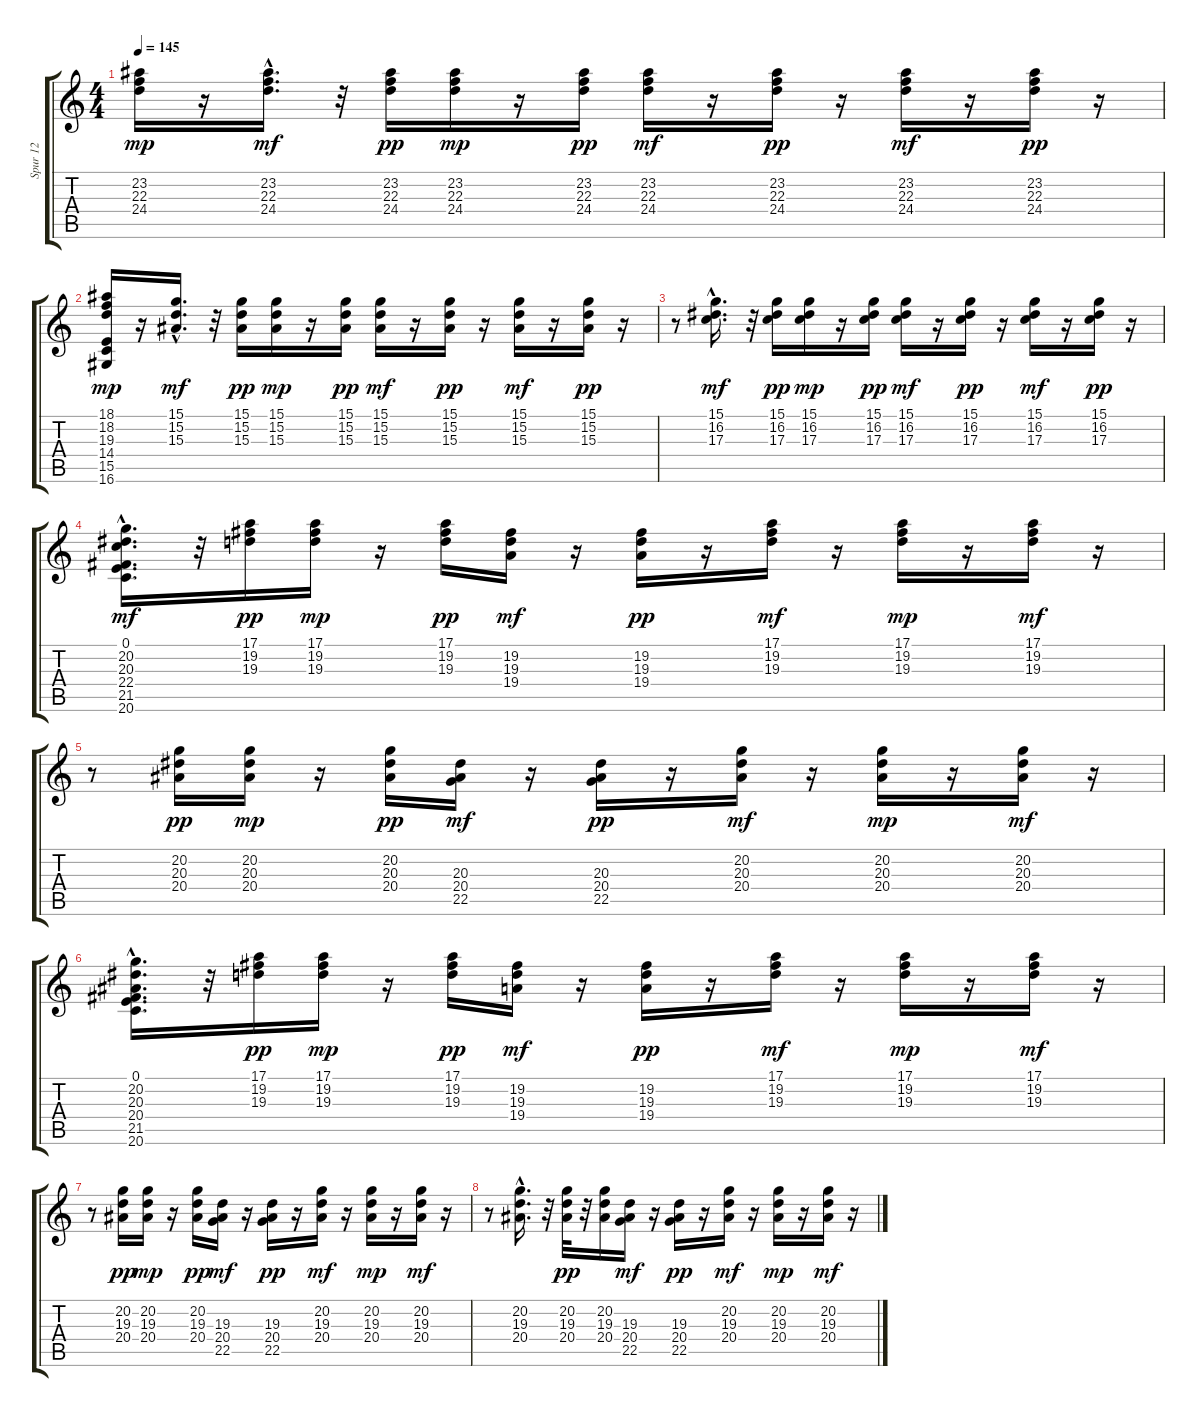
\track ("Spur 12" "Spur 12") {instrument percussiveorgan}
\staff {score tabs}
\tuning (E4 B3 G3 D3 A2 E2) {hide}
\ts (4 4)
\tempo 145
\clef g2
\ks c
(23.2 22.3 24.4).16{dy mp balance 12} r.16 (23.2{hac} 22.3{hac} 24.4{hac}).16{d dy mf} r.32 (23.2 22.3 24.4).16{dy pp balance 4} (23.2 22.3 24.4).16{dy mp balance 12} r.16 (23.2 22.3 24.4).16{dy pp balance 4} (23.2 22.3 24.4).16{dy mf balance 12} r.16 (23.2 22.3 24.4).16{dy pp balance 4} r.16 (23.2 22.3 24.4).16{dy mf balance 12} r.16 (23.2 22.3 24.4).16{dy pp balance 4} r.16 |
(18.1 18.2 19.3 14.4 15.5 16.6).16{dy mp balance 12} r.16 (15.1{hac} 15.2{hac} 15.3{hac}).16{d dy mf} r.32 (15.1 15.2 15.3).16{dy pp balance 4} (15.1 15.2 15.3).16{dy mp balance 12} r.16 (15.1 15.2 15.3).16{dy pp balance 4} (15.1 15.2 15.3).16{dy mf balance 12} r.16 (15.1 15.2 15.3).16{dy pp balance 4} r.16 (15.1 15.2 15.3).16{dy mf balance 12} r.16 (15.1 15.2 15.3).16{dy pp balance 4} r.16 |
r.8 (15.1{hac} 16.2{hac} 17.3{hac}).16{d dy mf balance 12} r.32 (15.1 16.2 17.3).16{dy pp balance 4} (15.1 16.2 17.3).16{dy mp balance 12} r.16 (15.1 16.2 17.3).16{dy pp balance 4} (15.1 16.2 17.3).16{dy mf balance 12} r.16 (15.1 16.2 17.3).16{dy pp balance 4} r.16 (15.1 16.2 17.3).16{dy mf balance 12} r.16 (15.1 16.2 17.3).16{dy pp balance 4} r.16 |
(0.1{hac} 20.2 20.3 22.4 21.5{hac} 20.6{hac}).16{d dy mf balance 12} r.32 (17.1 19.2 19.3).16{dy pp balance 4} (17.1 19.2 19.3).16{dy mp balance 12} r.16 (17.1 19.2 19.3).16{dy pp balance 4} (19.2 19.3 19.4).16{dy mf balance 12} r.16 (19.2 19.3 19.4).16{dy pp balance 4} r.16 (17.1 19.2 19.3).16{dy mf balance 12} r.16 (17.1 19.2 19.3).16{dy mp balance 4} r.16 (17.1 19.2 19.3).16{dy mf balance 12} r.16 |
r.8 (20.2 20.3 20.4).16{dy pp balance 4} (20.2 20.3 20.4).16{dy mp balance 12} r.16 (20.2 20.3 20.4).16{dy pp balance 4} (20.3 20.4 22.5).16{dy mf balance 12} r.16 (20.3 20.4 22.5).16{dy pp balance 4} r.16 (20.2 20.3 20.4).16{dy mf balance 12} r.16 (20.2 20.3 20.4).16{dy mp balance 4} r.16 (20.2 20.3 20.4).16{dy mf balance 12} r.16 |
(0.1{hac} 20.2 20.3 20.4 21.5{hac} 20.6{hac}).16{d} r.32 (17.1 19.2 19.3).16{dy pp balance 4} (17.1 19.2 19.3).16{dy mp balance 12} r.16 (17.1 19.2 19.3).16{dy pp balance 4} (19.2 19.3 19.4).16{dy mf balance 12} r.16 (19.2 19.3 19.4).16{dy pp balance 4} r.16 (17.1 19.2 19.3).16{dy mf balance 12} r.16 (17.1 19.2 19.3).16{dy mp balance 4} r.16 (17.1 19.2 19.3).16{dy mf balance 12} r.16 |
r.8 (20.2 19.3 20.4).16{dy pp balance 4} (20.2 19.3 20.4).16{dy mp balance 12} r.16 (20.2 19.3 20.4).16{dy pp balance 4} (19.3 20.4 22.5).16{dy mf balance 12} r.16 (19.3 20.4 22.5).16{dy pp balance 4} r.16 (20.2 19.3 20.4).16{dy mf balance 12} r.16 (20.2 19.3 20.4).16{dy mp balance 4} r.16 (20.2 19.3 20.4).16{dy mf balance 12} r.16 |
r.8 (20.2{hac} 19.3{hac} 20.4{hac}).16{d} r.32 (20.2 19.3 20.4).32{dy pp balance 4} r.32 (20.2 19.3 20.4).16 (19.3 20.4 22.5).16{dy mf balance 12} r.16 (19.3 20.4 22.5).16{dy pp balance 4} r.16 (20.2 19.3 20.4).16{dy mf balance 12} r.16 (20.2 19.3 20.4).16{dy mp balance 4} r.16 (20.2 19.3 20.4).16{dy mf balance 12} r.16
